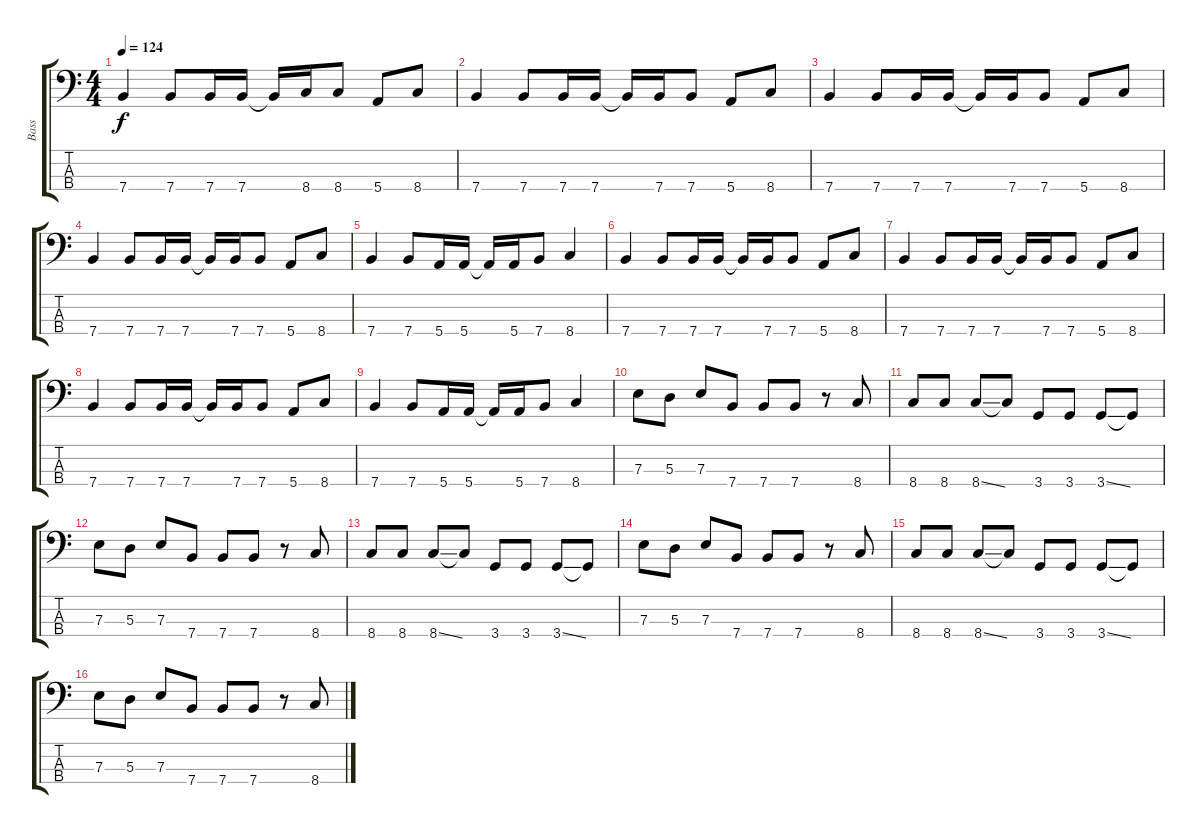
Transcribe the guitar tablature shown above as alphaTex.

\track ("Bass" "Bass") {instrument electricbasspick}
\staff {score tabs}
\tuning (G2 D2 A1 E1) {hide}
\ts (4 4)
\tempo 124
\clef f4
\ks c
7.4.4{dy f} 7.4.8 7.4.16 7.4.16 7.4{t}.16 8.4.16 8.4.8 5.4.8 8.4.8 |
7.4.4 7.4.8 7.4.16 7.4.16 7.4{t}.16 7.4.16 7.4.8 5.4.8 8.4.8 |
7.4.4 7.4.8 7.4.16 7.4.16 7.4{t}.16 7.4.16 7.4.8 5.4.8 8.4.8 |
7.4.4 7.4.8 7.4.16 7.4.16 7.4{t}.16 7.4.16 7.4.8 5.4.8 8.4.8 |
7.4.4 7.4.8 5.4.16 5.4.16 5.4{t}.16 5.4.16 7.4.8 8.4.4 |
7.4.4 7.4.8 7.4.16 7.4.16 7.4{t}.16 7.4.16 7.4.8 5.4.8 8.4.8 |
7.4.4 7.4.8 7.4.16 7.4.16 7.4{t}.16 7.4.16 7.4.8 5.4.8 8.4.8 |
7.4.4 7.4.8 7.4.16 7.4.16 7.4{t}.16 7.4.16 7.4.8 5.4.8 8.4.8 |
7.4.4 7.4.8 5.4.16 5.4.16 5.4{t}.16 5.4.16 7.4.8 8.4.4 |
7.3.8 5.3.8 7.3.8 7.4.8 7.4.8 7.4.8 r.8 8.4.8 |
8.4.8 8.4.8 8.4{ss}.8 8.4{t}.8 3.4.8 3.4.8 3.4{ss}.8 3.4{t}.8 |
7.3.8 5.3.8 7.3.8 7.4.8 7.4.8 7.4.8 r.8 8.4.8 |
8.4.8 8.4.8 8.4{ss}.8 8.4{t}.8 3.4.8 3.4.8 3.4{ss}.8 3.4{t}.8 |
7.3.8 5.3.8 7.3.8 7.4.8 7.4.8 7.4.8 r.8 8.4.8 |
8.4.8 8.4.8 8.4{ss}.8 8.4{t}.8 3.4.8 3.4.8 3.4{ss}.8 3.4{t}.8 |
7.3.8 5.3.8 7.3.8 7.4.8 7.4.8 7.4.8 r.8 8.4.8
